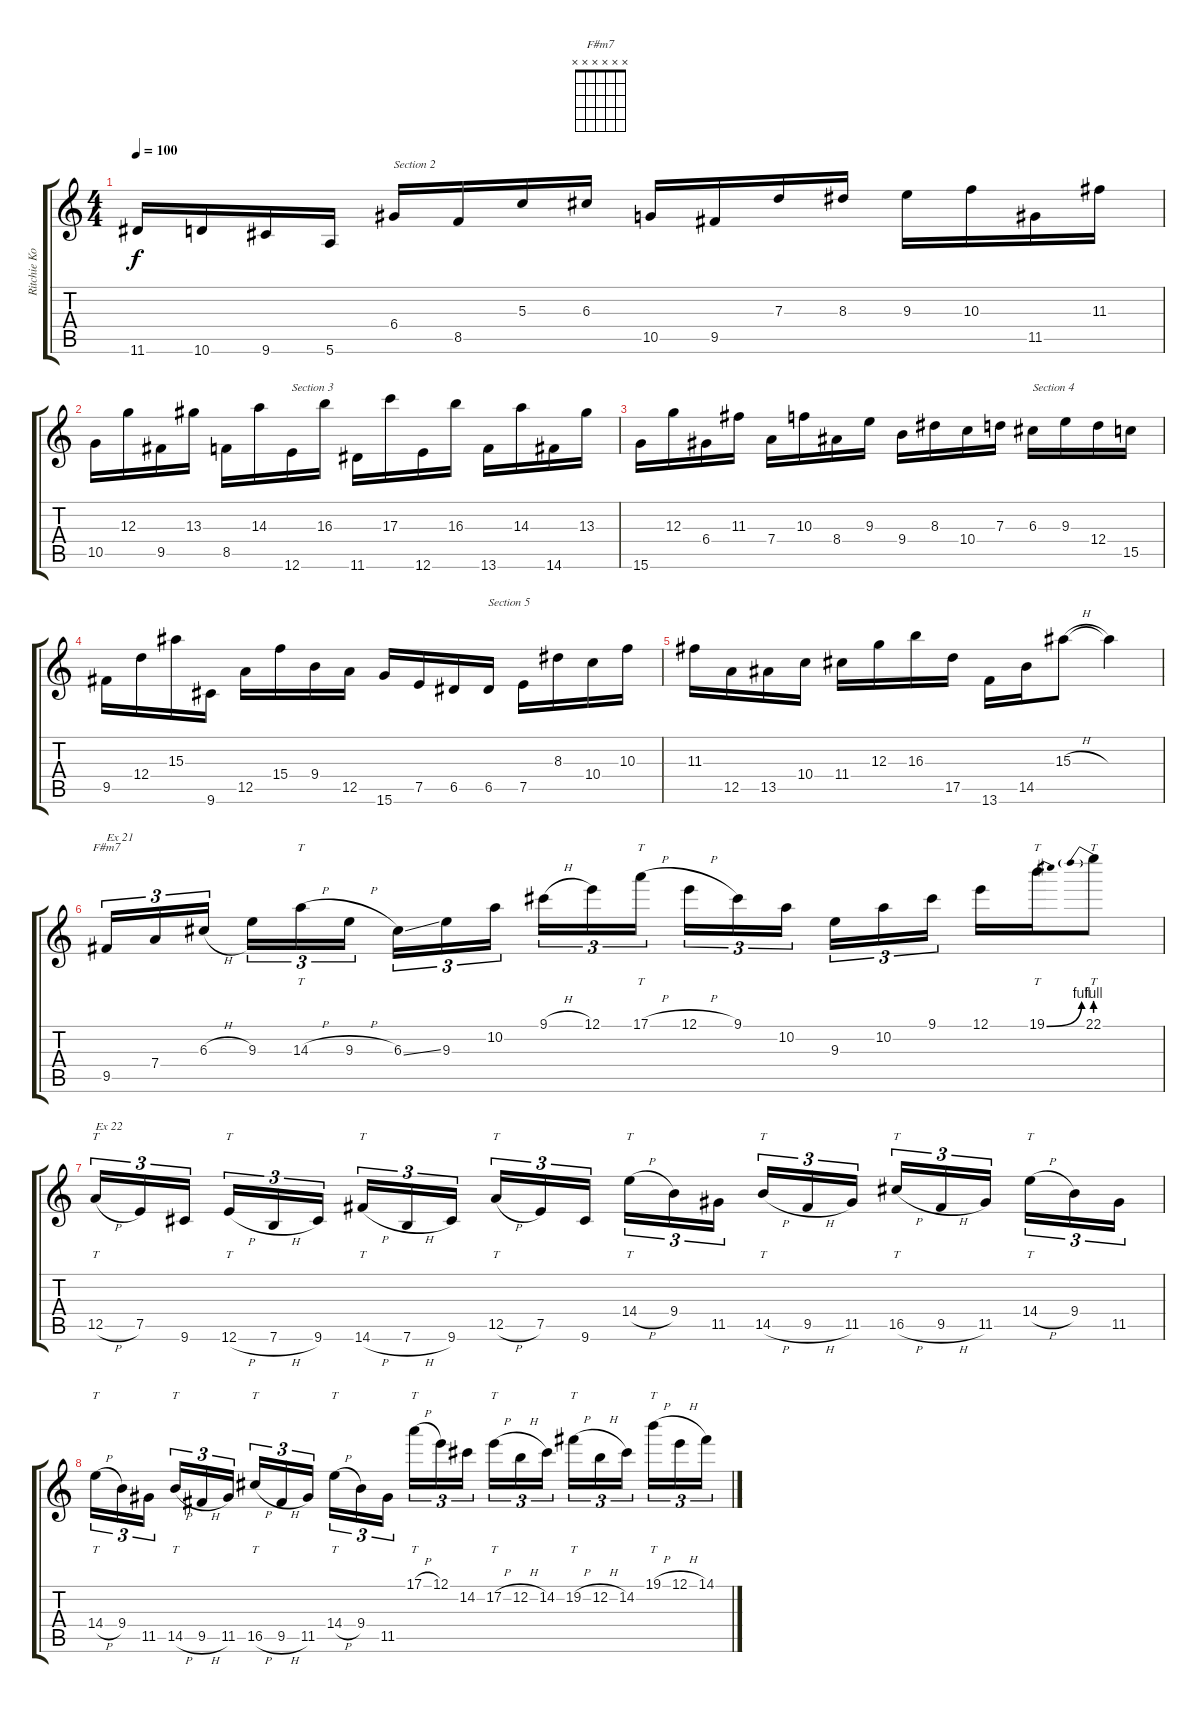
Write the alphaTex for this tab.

\track ("Ritchie Kotzen" "Ritchie Ko") {instrument distortionguitar}
\staff {score tabs}
\tuning (E4 B3 G3 D3 A2 E2) {hide}
\chord ("F#m7" x x x x x x)
\ts (4 4)
\tempo 100
\clef g2
\ks c
11.6.16{dy f} 10.6.16 9.6.16 5.6.16 6.4.16{txt "Section 2"} 8.5.16 5.3.16 6.3.16 10.5.16 9.5.16 7.3.16 8.3.16 9.3.16 10.3.16 11.5.16 11.3.16 |
10.5.16 12.3.16 9.5.16 13.3.16 8.5.16 14.3.16 12.6.16{txt "Section 3"} 16.3.16 11.6.16 17.3.16 12.6.16 16.3.16 13.6.16 14.3.16 14.6.16 13.3.16 |
15.6.16 12.3.16 6.4.16 11.3.16 7.4.16 10.3.16 8.4.16 9.3.16 9.4.16 8.3.16 10.4.16 7.3.16 6.3.16{txt "Section 4"} 9.3.16 12.4.16 15.5.16 |
9.5.16 12.4.16 15.3.16 9.6.16 12.5.16 15.4.16 9.4.16 12.5.16 15.6.16 7.5.16 6.5.16 6.5.16{txt "Section 5"} 7.5.16 8.3.16 10.4.16 10.3.16 |
11.3.16 12.5.16 13.5.16 10.4.16 11.4.16 12.3.16 16.3.16 17.5.16 13.6.16 14.5.16 15.3{h}.8 15.3{t}.4 |
9.5.16{tu (3 2) ch "F#m7" txt "Ex 21"} 7.4.16{tu (3 2)} 6.3{h}.16{tu (3 2) beam splitsecondary} 9.3.16{tu (3 2)} 14.3{h}.16{tt tu (3 2)} 9.3{h}.16{tu (3 2)} 6.3{ss}.16{tu (3 2)} 9.3.16{tu (3 2)} 10.2.16{tu (3 2) beam splitsecondary} 9.1{h}.16{tu (3 2)} 12.1.16{tu (3 2)} 17.1{h}.16{tt tu (3 2)} 12.1{h}.16{tu (3 2)} 9.1.16{tu (3 2)} 10.2.16{tu (3 2) beam splitsecondary} 9.3.16{tu (3 2)} 10.2.16{tu (3 2)} 9.1.16{tu (3 2)} 12.1.16 19.1{be (bend 0 0 60 4)}.16{tt} 22.1{be (prebend 0 4 60 4)}.8{tt} |
12.5{h}.16{tt tu (3 2) txt "Ex 22"} 7.5.16{tu (3 2)} 9.6.16{tu (3 2) beam splitsecondary} 12.6{h}.16{tt tu (3 2)} 7.6{h}.16{tu (3 2)} 9.6.16{tu (3 2)} 14.6{h}.16{tt tu (3 2)} 7.6{h}.16{tu (3 2)} 9.6.16{tu (3 2) beam splitsecondary} 12.5{h}.16{tt tu (3 2)} 7.5.16{tu (3 2)} 9.6.16{tu (3 2)} 14.4{h}.16{tt tu (3 2)} 9.4.16{tu (3 2)} 11.5.16{tu (3 2) beam splitsecondary} 14.5{h}.16{tt tu (3 2)} 9.5{h}.16{tu (3 2)} 11.5.16{tu (3 2)} 16.5{h}.16{tt tu (3 2)} 9.5{h}.16{tu (3 2)} 11.5.16{tu (3 2) beam splitsecondary} 14.4{h}.16{tt tu (3 2)} 9.4.16{tu (3 2)} 11.5.16{tu (3 2)} |
14.4{h}.16{tt tu (3 2)} 9.4.16{tu (3 2)} 11.5.16{tu (3 2) beam splitsecondary} 14.5{h}.16{tt tu (3 2)} 9.5{h}.16{tu (3 2)} 11.5.16{tu (3 2)} 16.5{h}.16{tt tu (3 2)} 9.5{h}.16{tu (3 2)} 11.5.16{tu (3 2) beam splitsecondary} 14.4{h}.16{tt tu (3 2)} 9.4.16{tu (3 2)} 11.5.16{tu (3 2)} 17.1{h}.16{tt tu (3 2)} 12.1.16{tu (3 2)} 14.2.16{tu (3 2) beam splitsecondary} 17.2{h}.16{tt tu (3 2)} 12.2{h}.16{tu (3 2)} 14.2.16{tu (3 2)} 19.2{h}.16{tt tu (3 2)} 12.2{h}.16{tu (3 2)} 14.2.16{tu (3 2) beam splitsecondary} 19.1{h}.16{tt tu (3 2)} 12.1{h}.16{tu (3 2)} 14.1.16{tu (3 2)}
